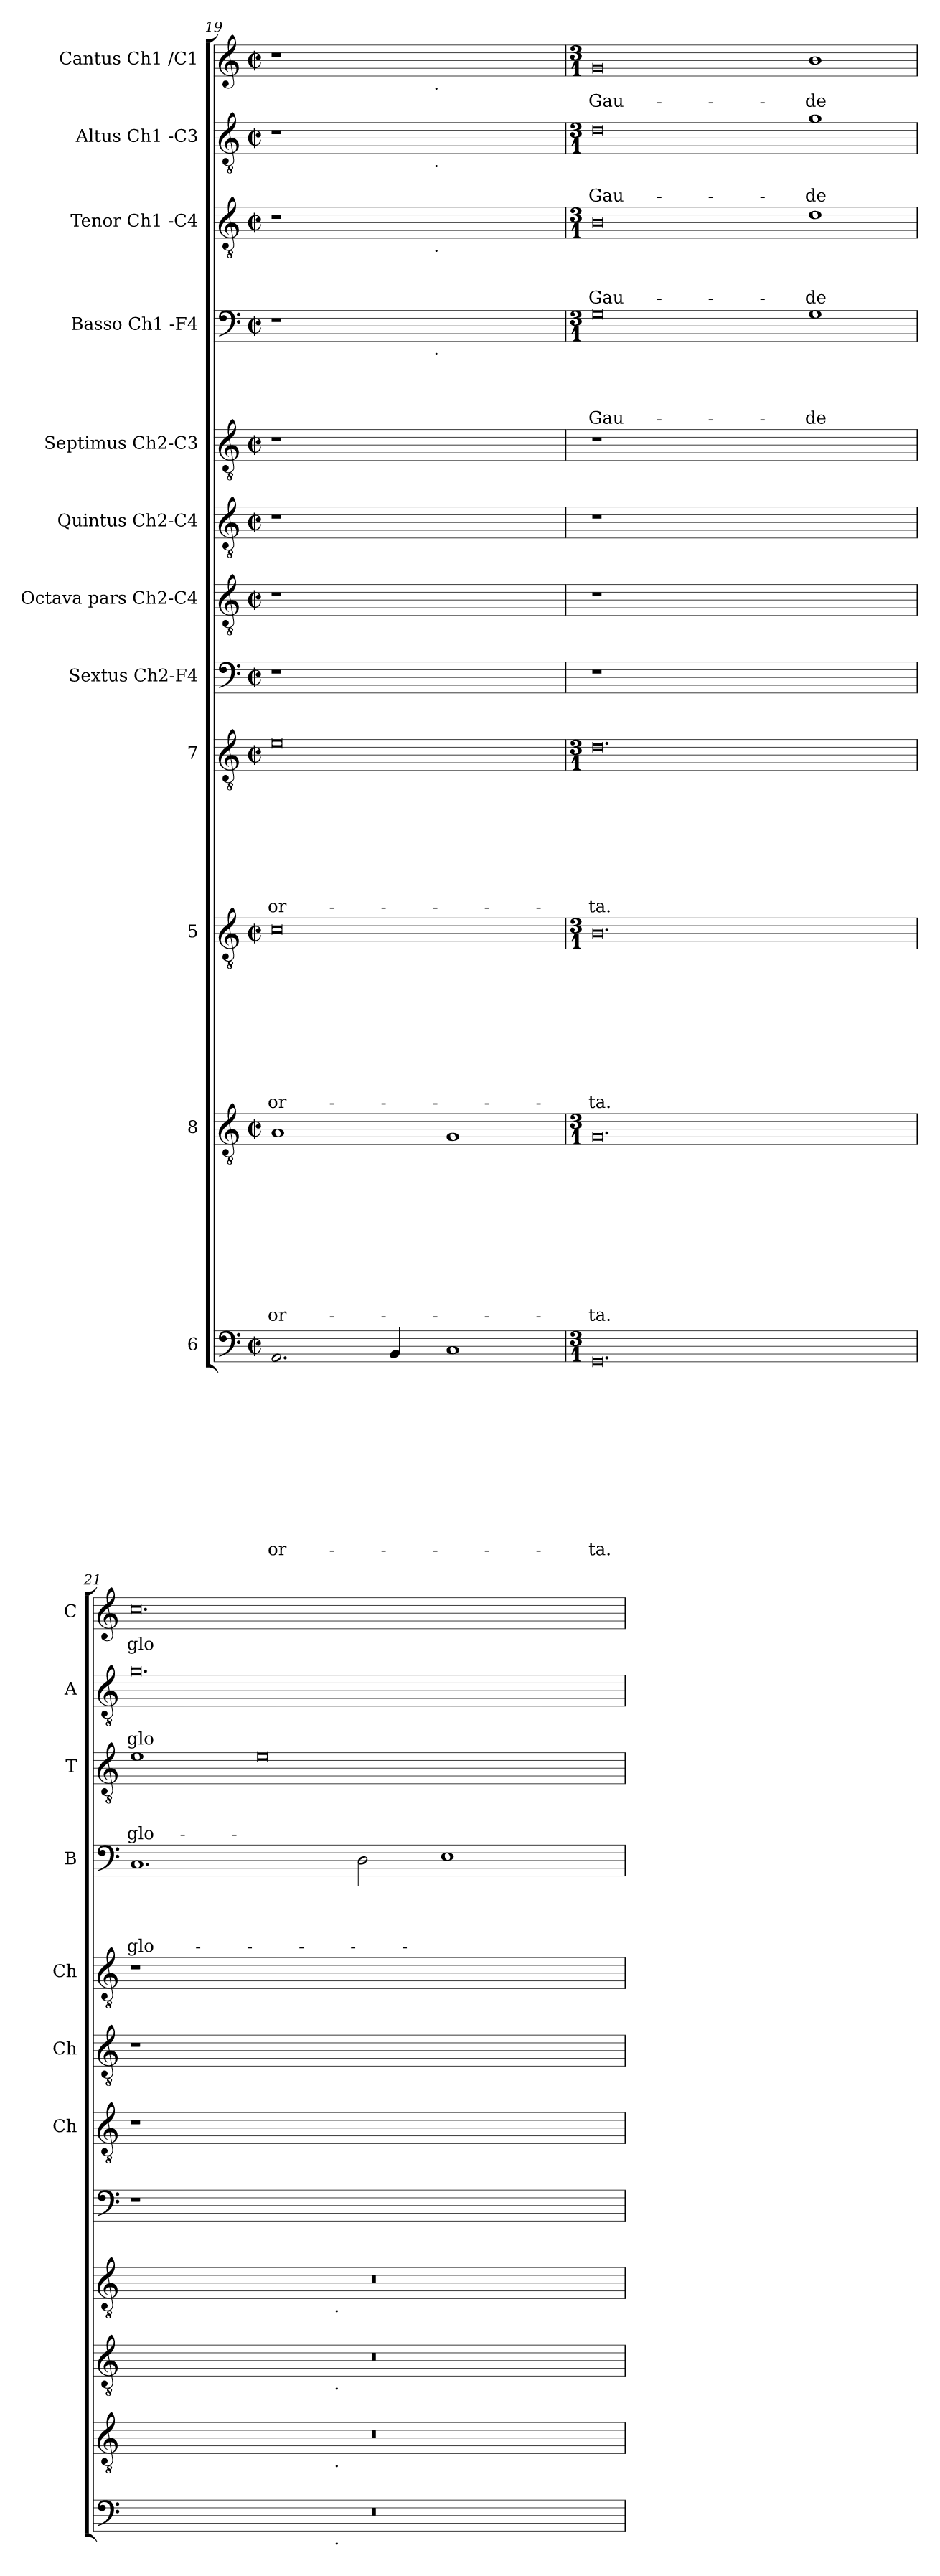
**kern	**text	**text	**text	**text	**text	**text	**text	**text	**text	**text	**text	**kern	**text	**text	**text	**text	**text	**text	**text	**text	**text	**text	**kern	**text	**text	**text	**text	**text	**text	**text	**text	**text	**kern	**text	**text	**text	**text	**text	**text	**text	**text	**kern	**kern	**kern	**kern	**kern	**text	**text	**text	**text	**kern	**text	**text	**text	**kern	**text	**text	**kern	**text
*part12	*part12	*part12	*part12	*part12	*part12	*part12	*part12	*part12	*part12	*part12	*part12	*part11	*part11	*part11	*part11	*part11	*part11	*part11	*part11	*part11	*part11	*part11	*part10	*part10	*part10	*part10	*part10	*part10	*part10	*part10	*part10	*part10	*part9	*part9	*part9	*part9	*part9	*part9	*part9	*part9	*part9	*part8	*part7	*part6	*part5	*part4	*part4	*part4	*part4	*part4	*part3	*part3	*part3	*part3	*part2	*part2	*part2	*part1	*part1
*staff12	*staff12	*staff12	*staff12	*staff12	*staff12	*staff12	*staff12	*staff12	*staff12	*staff12	*staff12	*staff11	*staff11	*staff11	*staff11	*staff11	*staff11	*staff11	*staff11	*staff11	*staff11	*staff11	*staff10	*staff10	*staff10	*staff10	*staff10	*staff10	*staff10	*staff10	*staff10	*staff10	*staff9	*staff9	*staff9	*staff9	*staff9	*staff9	*staff9	*staff9	*staff9	*staff8	*staff7	*staff6	*staff5	*staff4	*staff4	*staff4	*staff4	*staff4	*staff3	*staff3	*staff3	*staff3	*staff2	*staff2	*staff2	*staff1	*staff1
*I"6	*	*	*	*	*	*	*	*	*	*	*	*I"8	*	*	*	*	*	*	*	*	*	*	*I"5	*	*	*	*	*	*	*	*	*	*I"7	*	*	*	*	*	*	*	*	*I"Sextus Ch2-F4	*I"Octava pars Ch2-C4	*I"Quintus Ch2-C4	*I"Septimus Ch2-C3	*I"Basso Ch1 -F4	*	*	*	*	*I"Tenor Ch1 -C4	*	*	*	*I"Altus Ch1 -C3	*	*	*I"Cantus Ch1 /C1	*
*	*	*	*	*	*	*	*	*	*	*	*	*	*	*	*	*	*	*	*	*	*	*	*	*	*	*	*	*	*	*	*	*	*	*	*	*	*	*	*	*	*	*	*I'Ch	*I'Ch	*I'Ch	*I'B	*	*	*	*	*I'T	*	*	*	*I'A	*	*	*I'C	*
*clefF4	*	*	*	*	*	*	*	*	*	*	*	*clefGv2	*	*	*	*	*	*	*	*	*	*	*clefGv2	*	*	*	*	*	*	*	*	*	*clefGv2	*	*	*	*	*	*	*	*	*clefF4	*clefGv2	*clefGv2	*clefGv2	*clefF4	*	*	*	*	*clefGv2	*	*	*	*clefGv2	*	*	*clefG2	*
*k[]	*	*	*	*	*	*	*	*	*	*	*	*k[]	*	*	*	*	*	*	*	*	*	*	*k[]	*	*	*	*	*	*	*	*	*	*k[]	*	*	*	*	*	*	*	*	*k[]	*k[]	*k[]	*k[]	*k[]	*	*	*	*	*k[]	*	*	*	*k[]	*	*	*k[]	*
*C:	*	*	*	*	*	*	*	*	*	*	*	*C:	*	*	*	*	*	*	*	*	*	*	*C:	*	*	*	*	*	*	*	*	*	*C:	*	*	*	*	*	*	*	*	*C:	*C:	*C:	*C:	*C:	*	*	*	*	*C:	*	*	*	*C:	*	*	*C:	*
*M2/2	*	*	*	*	*	*	*	*	*	*	*	*M2/2	*	*	*	*	*	*	*	*	*	*	*M2/2	*	*	*	*	*	*	*	*	*	*M2/2	*	*	*	*	*	*	*	*	*M2/2	*M2/2	*M2/2	*M2/2	*M2/2	*	*	*	*	*M2/2	*	*	*	*M2/2	*	*	*M2/2	*
*met(c|)	*	*	*	*	*	*	*	*	*	*	*	*met(c|)	*	*	*	*	*	*	*	*	*	*	*met(c|)	*	*	*	*	*	*	*	*	*	*met(c|)	*	*	*	*	*	*	*	*	*met(c|)	*met(c|)	*met(c|)	*met(c|)	*met(c|)	*	*	*	*	*met(c|)	*	*	*	*met(c|)	*	*	*met(c|)	*
=19	=19	=19	=19	=19	=19	=19	=19	=19	=19	=19	=19	=19	=19	=19	=19	=19	=19	=19	=19	=19	=19	=19	=19	=19	=19	=19	=19	=19	=19	=19	=19	=19	=19	=19	=19	=19	=19	=19	=19	=19	=19	=19	=19	=19	=19	=19	=19	=19	=19	=19	=19	=19	=19	=19	=19	=19	=19	=19	=19
!	!	!	!	!	!	!	!	!	!	!	!LO:LY:a	!	!	!	!	!	!	!	!	!	!	!LO:LY:a	!	!	!	!	!	!	!	!	!	!LO:LY:a	!	!	!	!	!	!	!	!	!LO:LY:b	!	!	!	!	!	!	!	!	!	!	!	!	!	!	!	!	!	!
*	*	*	*	*	*	*	*	*	*	*	*	*	*	*	*	*	*	*	*	*	*	*	*	*	*	*	*	*	*	*	*	*	*	*	*	*	*	*	*	*	*	*	*	*	*	*^	*	*	*	*	*^	*	*	*	*^	*	*	*^	*
2.AA/	.	.	.	.	.	.	.	.	.	.	or-	1A	.	.	.	.	.	.	.	.	.	or-	0c	.	.	.	.	.	.	.	.	or-	0e	.	.	.	.	.	.	.	or-	1r	1r	1r	1r	1r	2ryy	.	.	.	.	1r	2ryy	.	.	.	1r	2ryy	.	.	1r	2ryy	.
.	.	.	.	.	.	.	.	.	.	.	.	.	.	.	.	.	.	.	.	.	.	.	.	.	.	.	.	.	.	.	.	.	.	.	.	.	.	.	.	.	.	.	.	.	.	.	4...ryy	.	.	.	.	.	4...ryy	.	.	.	.	4...ryy	.	.	.	4...ryy	.
4BB/	.	.	.	.	.	.	.	.	.	.	.	.	.	.	.	.	.	.	.	.	.	.	.	.	.	.	.	.	.	.	.	.	.	.	.	.	.	.	.	.	.	.	.	.	.	.	.	.	.	.	.	.	.	.	.	.	.	.	.	.	.	.	.
!	!	!	!	!	!	!	!	!	!	!	!	!	!	!	!	!	!	!	!	!	!	!	!	!	!	!	!	!	!	!	!	!	!	!	!	!	!	!	!	!	!	!	!	!	!	!	!	!	!	!	!	!	!	!	!	!	!	!	!	!	!	!LO:TX:b:t=.	!
!	!	!	!	!	!	!	!	!	!	!	!	!	!	!	!	!	!	!	!	!	!	!	!	!	!	!	!	!	!	!	!	!	!	!	!	!	!	!	!	!	!	!	!	!	!	!	!	!	!	!	!	!	!	!	!	!	!	!LO:TX:b:t=.	!	!	!	!	!
!	!	!	!	!	!	!	!	!	!	!	!	!	!	!	!	!	!	!	!	!	!	!	!	!	!	!	!	!	!	!	!	!	!	!	!	!	!	!	!	!	!	!	!	!	!	!	!	!	!	!	!	!	!LO:TX:b:t=.	!	!	!	!	!	!	!	!	!	!
!	!	!	!	!	!	!	!	!	!	!	!	!	!	!	!	!	!	!	!	!	!	!	!	!	!	!	!	!	!	!	!	!	!	!	!	!	!	!	!	!	!	!	!	!	!	!	!LO:TX:b:t=.	!	!	!	!	!	!	!	!	!	!	!	!	!	!	!	!
.	.	.	.	.	.	.	.	.	.	.	.	.	.	.	.	.	.	.	.	.	.	.	.	.	.	.	.	.	.	.	.	.	.	.	.	.	.	.	.	.	.	.	.	.	.	.	1ryy	.	.	.	.	.	1ryy	.	.	.	.	1ryy	.	.	.	1ryy	.
1C	.	.	.	.	.	.	.	.	.	.	.	1G	.	.	.	.	.	.	.	.	.	.	.	.	.	.	.	.	.	.	.	.	.	.	.	.	.	.	.	.	.	1ryy	1ryy	1ryy	1ryy	1ryy	.	.	.	.	.	1ryy	.	.	.	.	1ryy	.	.	.	1ryy	.	.
.	.	.	.	.	.	.	.	.	.	.	.	.	.	.	.	.	.	.	.	.	.	.	.	.	.	.	.	.	.	.	.	.	.	.	.	.	.	.	.	.	.	.	.	.	.	.	32ryy	.	.	.	.	.	32ryy	.	.	.	.	32ryy	.	.	.	32ryy	.
*	*	*	*	*	*	*	*	*	*	*	*	*	*	*	*	*	*	*	*	*	*	*	*	*	*	*	*	*	*	*	*	*	*	*	*	*	*	*	*	*	*	*	*	*	*	*v	*v	*	*	*	*	*	*	*	*	*	*v	*v	*	*	*v	*v	*
*	*	*	*	*	*	*	*	*	*	*	*	*	*	*	*	*	*	*	*	*	*	*	*	*	*	*	*	*	*	*	*	*	*	*	*	*	*	*	*	*	*	*	*	*	*	*	*	*	*	*	*v	*v	*	*	*	*	*	*	*	*
!!LO:PB:g=z
=20	=20	=20	=20	=20	=20	=20	=20	=20	=20	=20	=20	=20	=20	=20	=20	=20	=20	=20	=20	=20	=20	=20	=20	=20	=20	=20	=20	=20	=20	=20	=20	=20	=20	=20	=20	=20	=20	=20	=20	=20	=20	=20	=20	=20	=20	=20	=20	=20	=20	=20	=20	=20	=20	=20	=20	=20	=20	=20	=20
*M3/1	*	*	*	*	*	*	*	*	*	*	*	*M3/1	*	*	*	*	*	*	*	*	*	*	*M3/1	*	*	*	*	*	*	*	*	*	*M3/1	*	*	*	*	*	*	*	*	*	*	*	*	*M3/1	*	*	*	*	*M3/1	*	*	*	*M3/1	*	*	*M3/1	*
*	*	*	*	*	*	*	*	*	*	*	*	*	*	*	*	*	*	*	*	*	*	*	*	*	*	*	*	*	*	*	*	*	*	*	*	*	*	*	*	*	*	*	*	*	*	*^	*	*	*	*	*^	*	*	*	*^	*	*	*^	*
!	!	!	!	!	!	!	!	!	!	!	!LO:LY:a	!	!	!	!	!	!	!	!	!	!	!LO:LY:a	!	!	!	!	!	!	!	!	!	!LO:LY:a	!	!	!	!	!	!	!	!	!LO:LY:b	!	!	!	!	!	!	!	!	!	!LO:LY:a	!	!	!	!	!LO:LY:a	!	!	!	!LO:LY:a	!	!	!LO:LY:b
*	*	*	*	*	*	*	*	*	*	*	*	*	*	*	*	*	*	*	*	*	*	*	*	*	*	*	*	*	*	*	*	*	*	*	*	*	*	*	*	*	*	*	*	*	*	*v	*v	*	*	*	*	*	*	*	*	*	*v	*v	*	*	*v	*v	*
*	*	*	*	*	*	*	*	*	*	*	*	*	*	*	*	*	*	*	*	*	*	*	*	*	*	*	*	*	*	*	*	*	*	*	*	*	*	*	*	*	*	*	*	*	*	*	*	*	*	*	*v	*v	*	*	*	*	*	*	*	*
0.GG	.	.	.	.	.	.	.	.	.	.	-ta.	0.G	.	.	.	.	.	.	.	.	.	-ta.	0.B	.	.	.	.	.	.	.	.	-ta.	0.d	.	.	.	.	.	.	.	-ta.	1r	1r	1r	1r	0G	.	.	.	Gau-	0B	.	.	Gau-	0d	.	Gau-	0g	Gau-
.	.	.	.	.	.	.	.	.	.	.	.	.	.	.	.	.	.	.	.	.	.	.	.	.	.	.	.	.	.	.	.	.	.	.	.	.	.	.	.	.	.	0ryy	0ryy	0ryy	0ryy	.	.	.	.	.	.	.	.	.	.	.	.	.	.
!	!	!	!	!	!	!	!	!	!	!	!	!	!	!	!	!	!	!	!	!	!	!	!	!	!	!	!	!	!	!	!	!	!	!	!	!	!	!	!	!	!	!	!	!	!	!	!	!	!	!LO:LY:a	!	!	!	!LO:LY:a	!	!	!LO:LY:a	!	!LO:LY:b
.	.	.	.	.	.	.	.	.	.	.	.	.	.	.	.	.	.	.	.	.	.	.	.	.	.	.	.	.	.	.	.	.	.	.	.	.	.	.	.	.	.	.	.	.	.	1G	.	.	.	-de	1d	.	.	-de	1g	.	-de	1b	-de
=21	=21	=21	=21	=21	=21	=21	=21	=21	=21	=21	=21	=21	=21	=21	=21	=21	=21	=21	=21	=21	=21	=21	=21	=21	=21	=21	=21	=21	=21	=21	=21	=21	=21	=21	=21	=21	=21	=21	=21	=21	=21	=21	=21	=21	=21	=21	=21	=21	=21	=21	=21	=21	=21	=21	=21	=21	=21	=21	=21
!LO:TX:b:B:t=SMC 2011	!	!	!	!	!	!	!	!	!	!	!	!	!	!	!	!	!	!	!	!	!	!	!	!	!	!	!	!	!	!	!	!	!	!	!	!	!	!	!	!	!	!	!	!	!	!	!	!	!	!	!	!	!	!	!	!	!	!	!
!	!	!	!	!	!	!	!	!	!	!	!	!	!	!	!	!	!	!	!	!	!	!	!	!	!	!	!	!	!	!	!	!	!	!	!	!	!	!	!	!	!	!	!	!	!	!	!	!	!	!LO:LY:a	!	!	!	!LO:LY:a	!	!	!LO:LY:a	!	!LO:LY:b
*^	*	*	*	*	*	*	*	*	*	*	*	*^	*	*	*	*	*	*	*	*	*	*	*^	*	*	*	*	*	*	*	*	*	*^	*	*	*	*	*	*	*	*	*	*	*	*	*	*	*	*	*	*	*	*	*	*	*	*	*	*
0.r	1ryy	.	.	.	.	.	.	.	.	.	.	.	0.r	1ryy	.	.	.	.	.	.	.	.	.	.	0.r	1ryy	.	.	.	.	.	.	.	.	.	0.r	1ryy	.	.	.	.	.	.	.	.	1r	1r	1r	1r	1.C	.	.	.	glo-	1e	.	.	glo-	0.g	.	glo-	0.cc	glo-
.	4..ryy	.	.	.	.	.	.	.	.	.	.	.	.	4..ryy	.	.	.	.	.	.	.	.	.	.	.	4..ryy	.	.	.	.	.	.	.	.	.	.	4..ryy	.	.	.	.	.	.	.	.	0ryy	0ryy	0ryy	0ryy	.	.	.	.	.	0e	.	.	.	.	.	.	.	.
!	!	!	!	!	!	!	!	!	!	!	!	!	!	!	!	!	!	!	!	!	!	!	!	!	!	!	!	!	!	!	!	!	!	!	!	!	!LO:TX:b:t=.	!	!	!	!	!	!	!	!	!	!	!	!	!	!	!	!	!	!	!	!	!	!	!	!	!	!
!	!	!	!	!	!	!	!	!	!	!	!	!	!	!	!	!	!	!	!	!	!	!	!	!	!	!LO:TX:b:t=.	!	!	!	!	!	!	!	!	!	!	!	!	!	!	!	!	!	!	!	!	!	!	!	!	!	!	!	!	!	!	!	!	!	!	!	!	!
!	!	!	!	!	!	!	!	!	!	!	!	!	!	!LO:TX:b:t=.	!	!	!	!	!	!	!	!	!	!	!	!	!	!	!	!	!	!	!	!	!	!	!	!	!	!	!	!	!	!	!	!	!	!	!	!	!	!	!	!	!	!	!	!	!	!	!	!	!
!	!LO:TX:b:t=.	!	!	!	!	!	!	!	!	!	!	!	!	!	!	!	!	!	!	!	!	!	!	!	!	!	!	!	!	!	!	!	!	!	!	!	!	!	!	!	!	!	!	!	!	!	!	!	!	!	!	!	!	!	!	!	!	!	!	!	!	!	!
.	1ryy	.	.	.	.	.	.	.	.	.	.	.	.	1ryy	.	.	.	.	.	.	.	.	.	.	.	1ryy	.	.	.	.	.	.	.	.	.	.	1ryy	.	.	.	.	.	.	.	.	.	.	.	.	.	.	.	.	.	.	.	.	.	.	.	.	.	.
.	.	.	.	.	.	.	.	.	.	.	.	.	.	.	.	.	.	.	.	.	.	.	.	.	.	.	.	.	.	.	.	.	.	.	.	.	.	.	.	.	.	.	.	.	.	.	.	.	.	2D\	.	.	.	.	.	.	.	.	.	.	.	.	.
.	.	.	.	.	.	.	.	.	.	.	.	.	.	.	.	.	.	.	.	.	.	.	.	.	.	.	.	.	.	.	.	.	.	.	.	.	.	.	.	.	.	.	.	.	.	.	.	.	.	1E	.	.	.	.	.	.	.	.	.	.	.	.	.
.	2ryy	.	.	.	.	.	.	.	.	.	.	.	.	2ryy	.	.	.	.	.	.	.	.	.	.	.	2ryy	.	.	.	.	.	.	.	.	.	.	2ryy	.	.	.	.	.	.	.	.	.	.	.	.	.	.	.	.	.	.	.	.	.	.	.	.	.	.
.	16ryy	.	.	.	.	.	.	.	.	.	.	.	.	16ryy	.	.	.	.	.	.	.	.	.	.	.	16ryy	.	.	.	.	.	.	.	.	.	.	16ryy	.	.	.	.	.	.	.	.	.	.	.	.	.	.	.	.	.	.	.	.	.	.	.	.	.	.
*v	*v	*	*	*	*	*	*	*	*	*	*	*	*	*	*	*	*	*	*	*	*	*	*	*	*v	*v	*	*	*	*	*	*	*	*	*	*v	*v	*	*	*	*	*	*	*	*	*	*	*	*	*	*	*	*	*	*	*	*	*	*	*	*	*	*
*	*	*	*	*	*	*	*	*	*	*	*	*v	*v	*	*	*	*	*	*	*	*	*	*	*	*	*	*	*	*	*	*	*	*	*	*	*	*	*	*	*	*	*	*	*	*	*	*	*	*	*	*	*	*	*	*	*	*	*	*	*
=	=	=	=	=	=	=	=	=	=	=	=	=	=	=	=	=	=	=	=	=	=	=	=	=	=	=	=	=	=	=	=	=	=	=	=	=	=	=	=	=	=	=	=	=	=	=	=	=	=	=	=	=	=	=	=	=	=	=	=
*-	*-	*-	*-	*-	*-	*-	*-	*-	*-	*-	*-	*-	*-	*-	*-	*-	*-	*-	*-	*-	*-	*-	*-	*-	*-	*-	*-	*-	*-	*-	*-	*-	*-	*-	*-	*-	*-	*-	*-	*-	*-	*-	*-	*-	*-	*-	*-	*-	*-	*-	*-	*-	*-	*-	*-	*-	*-	*-	*-
